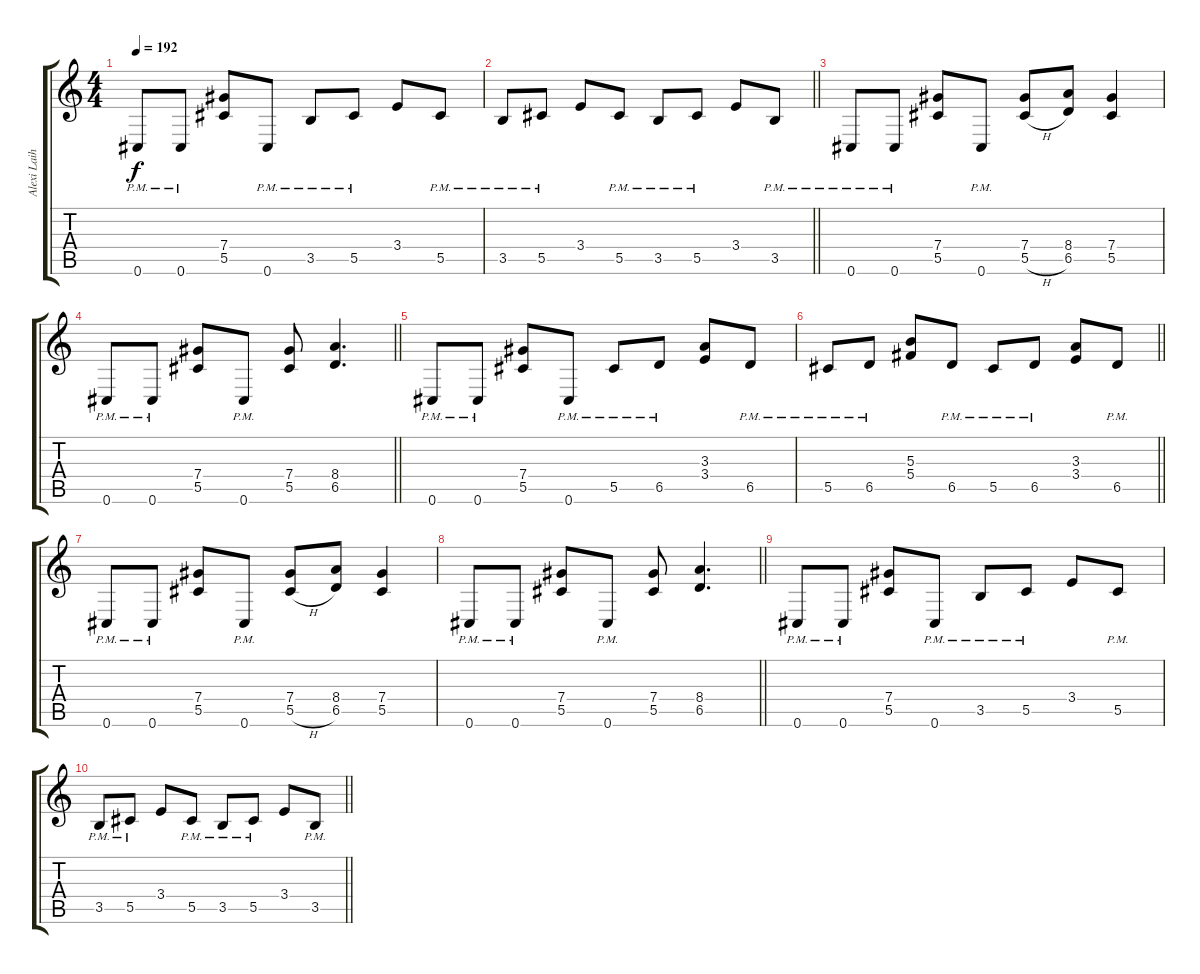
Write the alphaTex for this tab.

\track ("Alexi Laiho" "Alexi Laih") {instrument overdrivenguitar}
\staff {score tabs}
\tuning (Eb4 Bb3 Gb3 Db3 Ab2 Db2) {hide}
\ts (4 4)
\tempo 192
\clef g2
\ks c
0.6{pm}.8{dy f} 0.6{pm}.8 (7.4 5.5).8 0.6{pm}.8 3.5{pm}.8 5.5{pm}.8 3.4.8 5.5{pm}.8 |
\barLineRight lightlight
3.5{pm}.8 5.5{pm}.8 3.4.8 5.5{pm}.8 3.5{pm}.8 5.5{pm}.8 3.4.8 3.5{pm}.8 |
0.6{pm}.8 0.6{pm}.8 (7.4 5.5).8 0.6{pm}.8 (7.4 5.5{h}).8 (8.4 6.5).8 (7.4 5.5).4 |
\barLineRight lightlight
0.6{pm}.8 0.6{pm}.8 (7.4 5.5).8 0.6{pm}.8 (7.4 5.5).8 (8.4 6.5).4{d} |
0.6{pm}.8 0.6{pm}.8 (7.4 5.5).8 0.6{pm}.8 5.5{pm}.8 6.5{pm}.8 (3.3 3.4).8 6.5{pm}.8 |
\barLineRight lightlight
5.5{pm}.8 6.5{pm}.8 (5.3 5.4).8 6.5{pm}.8 5.5{pm}.8 6.5{pm}.8 (3.3 3.4).8 6.5{pm}.8 |
0.6{pm}.8 0.6{pm}.8 (7.4 5.5).8 0.6{pm}.8 (7.4 5.5{h}).8 (8.4 6.5).8 (7.4 5.5).4 |
\barLineRight lightlight
0.6{pm}.8 0.6{pm}.8 (7.4 5.5).8 0.6{pm}.8 (7.4 5.5).8 (8.4 6.5).4{d} |
0.6{pm}.8 0.6{pm}.8 (7.4 5.5).8 0.6{pm}.8 3.5{pm}.8 5.5{pm}.8 3.4.8 5.5{pm}.8 |
\barLineRight lightlight
3.5{pm}.8 5.5{pm}.8 3.4.8 5.5{pm}.8 3.5{pm}.8 5.5{pm}.8 3.4.8 3.5{pm}.8
